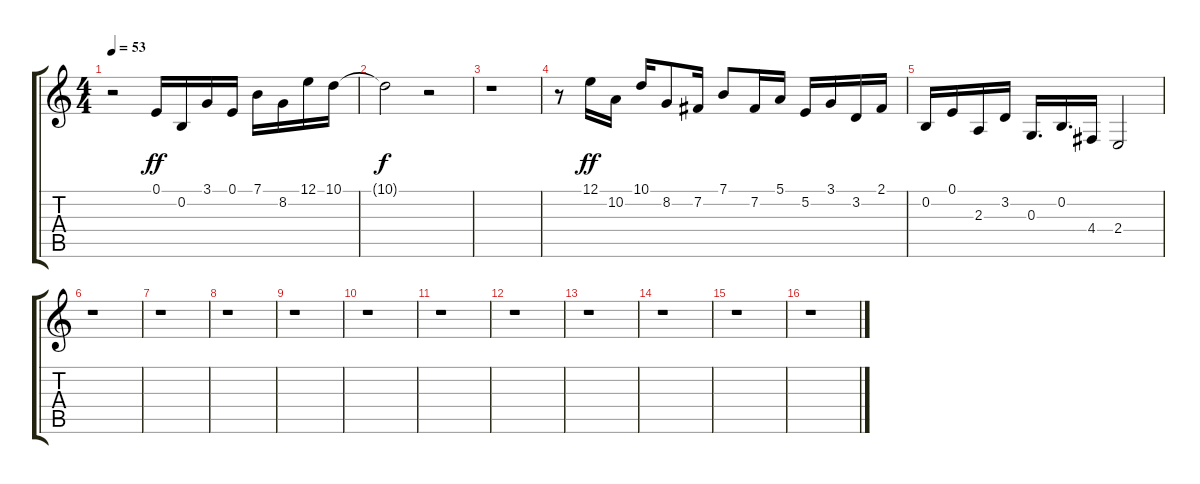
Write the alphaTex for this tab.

\track "" {instrument acousticgrandpiano}
\staff {score tabs}
\tuning (E4 B3 G3 D3 A2 E2) {hide}
\ts (4 4)
\tempo 53
\clef g2
\ks c
r.2{dy ff} 0.1.16 0.2.16 3.1.16 0.1.16 7.1.16 8.2.16 12.1.16 10.1.16 |
10.1{t}.2{dy f} r.2 |
r.1 |
r.8 12.1.16{dy ff} 10.2.16 10.1.16 8.2.8 7.2.16 7.1.8 7.2.16 5.1.16 5.2.16 3.1.16 3.2.16 2.1.16 |
0.2.16 0.1.16 2.3.16 3.2.16 0.3.16{d} 0.2.16{d} 4.4.16 2.4.2 |
r.1 |
r.1 |
r.1 |
r.1 |
r.1 |
r.1 |
r.1 |
r.1 |
r.1 |
r.1 |
r.1
